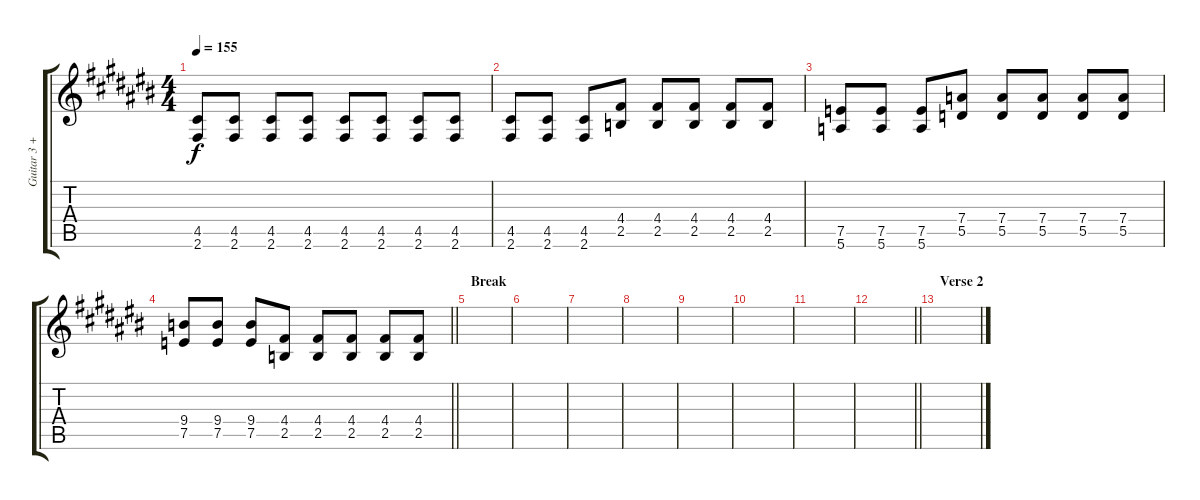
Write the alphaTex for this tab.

\track ("Guitar 3 + Synth" "Guitar 3 +") {instrument distortionguitar}
\staff {score tabs}
\tuning (E4 B3 G3 D3 A2 E2) {hide}
\ts (4 4)
\tempo 155
\clef g2
\ks c#
(4.5 2.6).8{dy f} (4.5 2.6).8 (4.5 2.6).8 (4.5 2.6).8 (4.5 2.6).8 (4.5 2.6).8 (4.5 2.6).8 (4.5 2.6).8 |
(4.5 2.6).8 (4.5 2.6).8 (4.5 2.6).8 (4.4 2.5).8 (4.4 2.5).8 (4.4 2.5).8 (4.4 2.5).8 (4.4 2.5).8 |
(7.5 5.6).8 (7.5 5.6).8 (7.5 5.6).8 (7.4 5.5).8 (7.4 5.5).8 (7.4 5.5).8 (7.4 5.5).8 (7.4 5.5).8 |
\barLineRight lightlight
(9.4 7.5).8 (9.4 7.5).8 (9.4 7.5).8 (4.4 2.5).8 (4.4 2.5).8 (4.4 2.5).8 (4.4 2.5).8 (4.4 2.5).8 |
\section ("" "Break")
|
|
|
|
|
|
|
\barLineRight lightlight
|
\section ("" "Verse 2")
